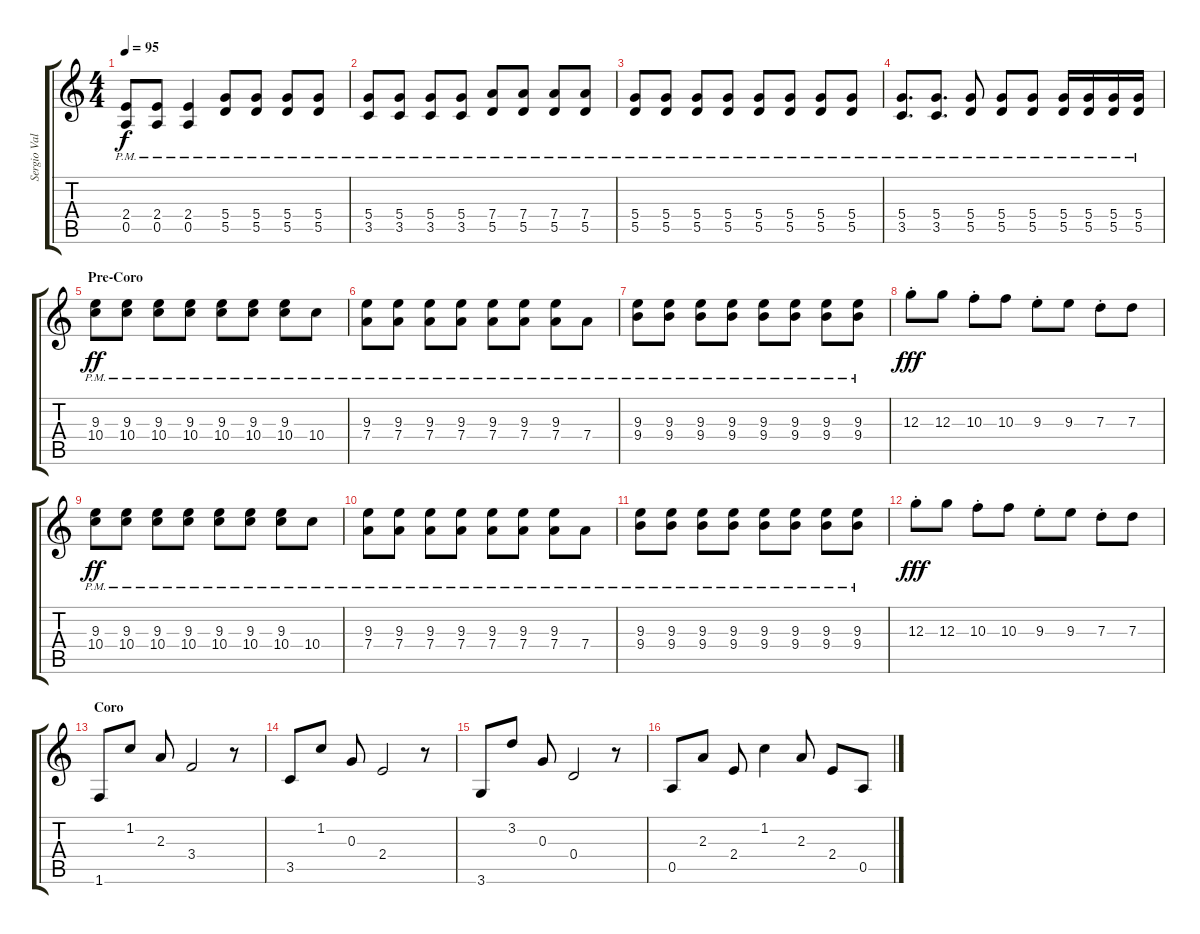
\track ("Sergio Vallín" "Sergio Val") {instrument distortionguitar}
\staff {score tabs}
\tuning (E4 B3 G3 D3 A2 E2) {hide}
\ts (4 4)
\tempo 95
\clef g2
\ks c
(2.4{pm} 0.5{pm}).8{dy f} (2.4{pm} 0.5{pm}).8 (2.4{pm} 0.5{pm}).4 (5.4{pm} 5.5{pm}).8 (5.4{pm} 5.5{pm}).8 (5.4{pm} 5.5{pm}).8 (5.4{pm} 5.5{pm}).8 |
(5.4{pm} 3.5{pm}).8 (5.4{pm} 3.5{pm}).8 (5.4{pm} 3.5{pm}).8 (5.4{pm} 3.5{pm}).8 (7.4{pm} 5.5{pm}).8 (7.4{pm} 5.5{pm}).8 (7.4{pm} 5.5{pm}).8 (7.4{pm} 5.5{pm}).8 |
(5.4{pm} 5.5{pm}).8 (5.4{pm} 5.5{pm}).8 (5.4{pm} 5.5{pm}).8 (5.4{pm} 5.5{pm}).8 (5.4{pm} 5.5{pm}).8 (5.4{pm} 5.5{pm}).8 (5.4{pm} 5.5{pm}).8 (5.4{pm} 5.5{pm}).8 |
(5.4{pm} 3.5{pm}).8{d} (5.4{pm} 3.5{pm}).8{d} (5.4{pm} 5.5{pm}).8 (5.4{pm} 5.5{pm}).8 (5.4{pm} 5.5{pm}).8 (5.4{pm} 5.5{pm}).16 (5.4{pm} 5.5{pm}).16 (5.4{pm} 5.5{pm}).16 (5.4{pm} 5.5{pm}).16 |
\section ("" "Pre-Coro")
(9.3{pm} 10.4{pm}).8{dy ff} (9.3{pm} 10.4{pm}).8 (9.3{pm} 10.4{pm}).8 (9.3{pm} 10.4{pm}).8 (9.3{pm} 10.4{pm}).8 (9.3{pm} 10.4{pm}).8 (9.3{pm} 10.4{pm}).8 10.4{pm}.8 |
(9.3{pm} 7.4{pm}).8 (9.3{pm} 7.4{pm}).8 (9.3{pm} 7.4{pm}).8 (9.3{pm} 7.4{pm}).8 (9.3{pm} 7.4{pm}).8 (9.3{pm} 7.4{pm}).8 (9.3{pm} 7.4{pm}).8 7.4{pm}.8 |
(9.3{pm} 9.4{pm}).8 (9.3{pm} 9.4{pm}).8 (9.3{pm} 9.4{pm}).8 (9.3{pm} 9.4{pm}).8 (9.3{pm} 9.4{pm}).8 (9.3{pm} 9.4{pm}).8 (9.3{pm} 9.4{pm}).8 (9.3{pm} 9.4{pm}).8 |
12.3{st}.8{dy fff} 12.3.8 10.3{st}.8 10.3.8 9.3{st}.8 9.3.8 7.3{st}.8 7.3.8 |
(9.3{pm} 10.4{pm}).8{dy ff} (9.3{pm} 10.4{pm}).8 (9.3{pm} 10.4{pm}).8 (9.3{pm} 10.4{pm}).8 (9.3{pm} 10.4{pm}).8 (9.3{pm} 10.4{pm}).8 (9.3{pm} 10.4{pm}).8 10.4{pm}.8 |
(9.3{pm} 7.4{pm}).8 (9.3{pm} 7.4{pm}).8 (9.3{pm} 7.4{pm}).8 (9.3{pm} 7.4{pm}).8 (9.3{pm} 7.4{pm}).8 (9.3{pm} 7.4{pm}).8 (9.3{pm} 7.4{pm}).8 7.4{pm}.8 |
(9.3{pm} 9.4{pm}).8 (9.3{pm} 9.4{pm}).8 (9.3{pm} 9.4{pm}).8 (9.3{pm} 9.4{pm}).8 (9.3{pm} 9.4{pm}).8 (9.3{pm} 9.4{pm}).8 (9.3{pm} 9.4{pm}).8 (9.3{pm} 9.4{pm}).8 |
12.3{st}.8{dy fff} 12.3.8 10.3{st}.8 10.3.8 9.3{st}.8 9.3.8 7.3{st}.8 7.3.8 |
\section ("" "Coro")
1.6.8 1.2.8 2.3.8 3.4.2 r.8 |
3.5.8 1.2.8 0.3.8 2.4.2 r.8 |
3.6.8 3.2.8 0.3.8 0.4.2 r.8 |
0.5.8 2.3.8 2.4.8 1.2.4 2.3.8 2.4.8 0.5.8
